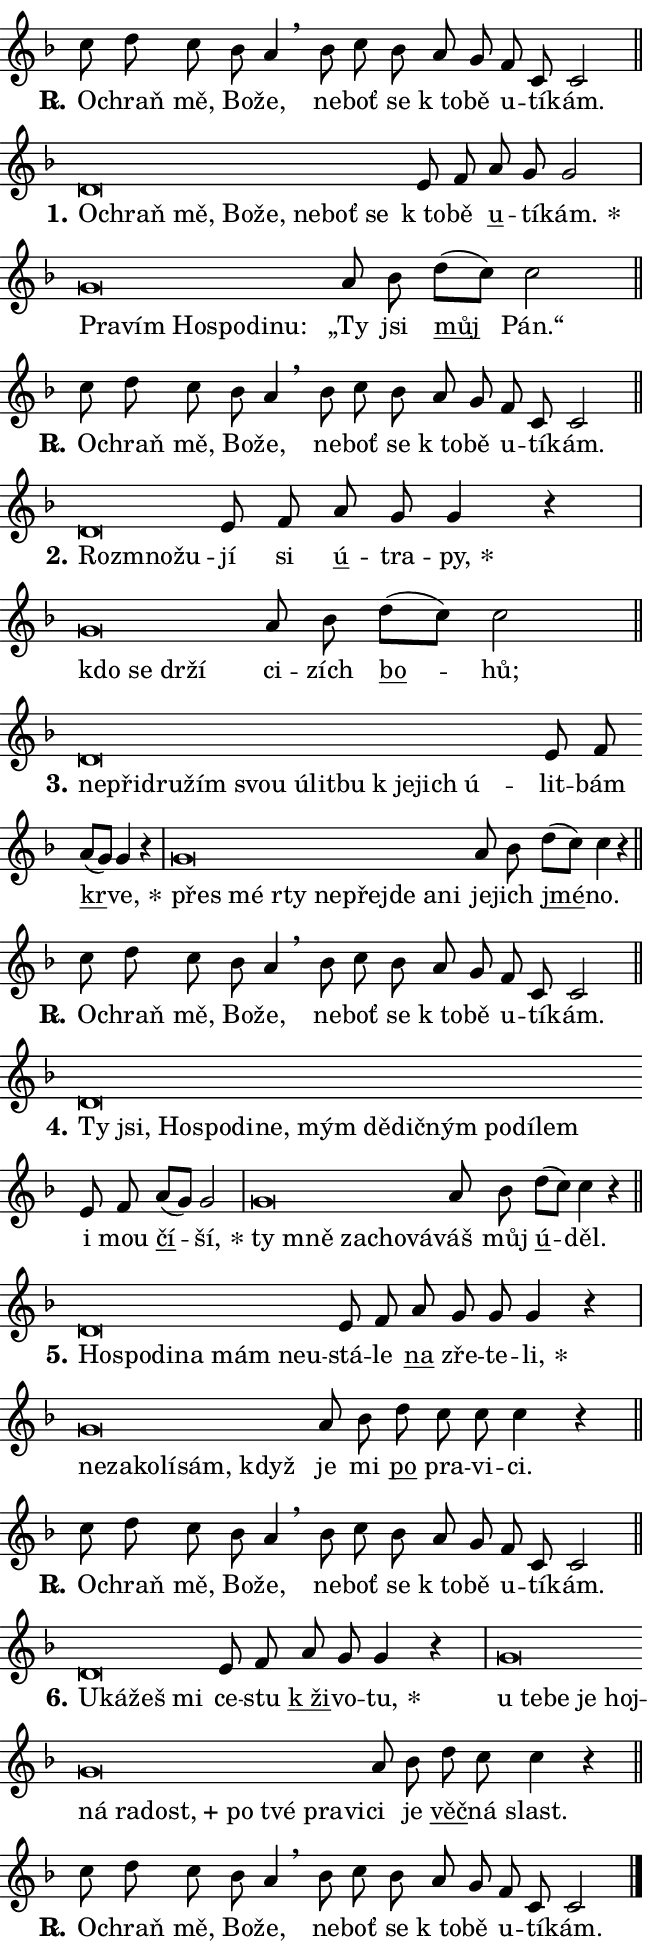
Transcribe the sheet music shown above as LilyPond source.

\version "2.24.0"
\header { tagline = "" }
\paper {
  indent = 0\cm
  top-margin = 0\cm
  right-margin = 0.13\cm % to fit lyric hyphens
  bottom-margin = 0\cm
  left-margin = 0\cm
  paper-width = 11\cm
  page-breaking = #ly:one-page-breaking
  system-system-spacing.basic-distance = #11
  score-system-spacing.basic-distance = #11
  ragged-last = ##f
}


%% Author: Thomas Morley
%% https://lists.gnu.org/archive/html/lilypond-user/2020-05/msg00002.html
#(define (line-position grob)
"Returns position of @var[grob} in current system:
   @code{'start}, if at first time-step
   @code{'end}, if at last time-step
   @code{'middle} otherwise
"
  (let* ((col (ly:item-get-column grob))
         (ln (ly:grob-object col 'left-neighbor))
         (rn (ly:grob-object col 'right-neighbor))
         (col-to-check-left (if (ly:grob? ln) ln col))
         (col-to-check-right (if (ly:grob? rn) rn col))
         (break-dir-left
           (and
             (ly:grob-property col-to-check-left 'non-musical #f)
             (ly:item-break-dir col-to-check-left)))
         (break-dir-right
           (and
             (ly:grob-property col-to-check-right 'non-musical #f)
             (ly:item-break-dir col-to-check-right))))
        (cond ((eqv? 1 break-dir-left) 'start)
              ((eqv? -1 break-dir-right) 'end)
              (else 'middle))))

#(define (tranparent-at-line-position vctor)
  (lambda (grob)
  "Relying on @code{line-position} select the relevant enry from @var{vctor}.
Used to determine transparency,"
    (case (line-position grob)
      ((end) (not (vector-ref vctor 0)))
      ((middle) (not (vector-ref vctor 1)))
      ((start) (not (vector-ref vctor 2))))))

noteHeadBreakVisibility =
#(define-music-function (break-visibility)(vector?)
"Makes @code{NoteHead}s transparent relying on @var{break-visibility}"
#{
  \override NoteHead.transparent =
    #(tranparent-at-line-position break-visibility)
#})

#(define delete-ledgers-for-transparent-note-heads
  (lambda (grob)
    "Reads whether a @code{NoteHead} is transparent.
If so this @code{NoteHead} is removed from @code{'note-heads} from
@var{grob}, which is supposed to be @code{LedgerLineSpanner}.
As a result ledgers are not printed for this @code{NoteHead}"
    (let* ((nhds-array (ly:grob-object grob 'note-heads))
           (nhds-list
             (if (ly:grob-array? nhds-array)
                 (ly:grob-array->list nhds-array)
                 '()))
           ;; Relies on the transparent-property being done before
           ;; Staff.LedgerLineSpanner.after-line-breaking is executed.
           ;; This is fragile ...
           (to-keep
             (remove
               (lambda (nhd)
                 (ly:grob-property nhd 'transparent #f))
               nhds-list)))
      ;; TODO find a better method to iterate over grob-arrays, similiar
      ;; to filter/remove etc for lists
      ;; For now rebuilt from scratch
      (set! (ly:grob-object grob 'note-heads)  '())
      (for-each
        (lambda (nhd)
          (ly:pointer-group-interface::add-grob grob 'note-heads nhd))
        to-keep))))

squashNotes = {
  \override NoteHead.X-extent = #'(-0.2 . 0.2)
  \override NoteHead.Y-extent = #'(-0.75 . 0)
  \override NoteHead.stencil =
    #(lambda (grob)
       (let ((pos (ly:grob-property grob 'staff-position)))
         (begin
           (if (< pos -7) (display "ERROR: Lower brevis then expected\n") (display ""))
           (if (<= pos -6) ly:text-interface::print ly:note-head::print))))
}
unSquashNotes = {
  \revert NoteHead.X-extent
  \revert NoteHead.Y-extent
  \revert NoteHead.stencil
}

hideNotes = \noteHeadBreakVisibility #begin-of-line-visible
unHideNotes = \noteHeadBreakVisibility #all-visible

% work-around for resetting accidentals
% https://lilypond.org/doc/v2.23/Documentation/notation/displaying-rhythms#unmetered-music
cadenzaMeasure = {
  \cadenzaOff
  \partial 1024 s1024
  \cadenzaOn
}

#(define-markup-command (accent layout props text) (markup?)
  "Underline accented syllable"
  (interpret-markup layout props
    #{\markup \override #'(offset . 4.3) \underline { #text }#}))

responsum = \markup \concat {
  "R" \hspace #-1.05 \path #0.1 #'((moveto 0 0.07) (lineto 0.9 0.8)) \hspace #0.05 "."
}

spaceSize = #0.6828661417322834 % exact space size for TeX Gyre Schola

\layout {
  \context {
    \Staff
    \remove "Time_signature_engraver"
    \override LedgerLineSpanner.after-line-breaking = #delete-ledgers-for-transparent-note-heads
  }
  \context {
    \Lyrics {
      \override LyricSpace.minimum-distance = \spaceSize
      \override LyricText.font-name = #"TeX Gyre Schola"
      \override LyricText.font-size = 1
      \override StanzaNumber.font-name = #"TeX Gyre Schola Bold"
      \override StanzaNumber.font-size = 1
    }
  }
  \context {
    \Score 
    \override NoteHead.text =
      #(lambda (grob) 
        (let ((pos (ly:grob-property grob 'staff-position)))
          #{\markup {
            \combine
              \halign #-0.55 \raise #(if (= pos -6) 0 0.5) \override #'(thickness . 2) \draw-line #'(3.2 . 0)
              \musicglyph "noteheads.sM1"
          }#}))
  }
}

% magnetic-lyrics.ily
%
%   written by
%     Jean Abou Samra <jean@abou-samra.fr>
%     Werner Lemberg <wl@gnu.org>
%
%   adapted by
%     Jiri Hon <jiri.hon@gmail.com>
%
% Version 2022-Apr-15

% https://www.mail-archive.com/lilypond-user@gnu.org/msg149350.html

#(define (Left_hyphen_pointer_engraver context)
   "Collect syllable-hyphen-syllable occurrences in lyrics and store
them in properties.  This engraver only looks to the left.  For
example, if the lyrics input is @code{foo -- bar}, it does the
following.

@itemize @bullet
@item
Set the @code{text} property of the @code{LyricHyphen} grob between
@q{foo} and @q{bar} to @code{foo}.

@item
Set the @code{left-hyphen} property of the @code{LyricText} grob with
text @q{foo} to the @code{LyricHyphen} grob between @q{foo} and
@q{bar}.
@end itemize

Use this auxiliary engraver in combination with the
@code{lyric-@/text::@/apply-@/magnetic-@/offset!} hook."
   (let ((hyphen #f)
         (text #f))
     (make-engraver
      (acknowledgers
       ((lyric-syllable-interface engraver grob source-engraver)
        (set! text grob)))
      (end-acknowledgers
       ((lyric-hyphen-interface engraver grob source-engraver)
        ;(when (not (grob::has-interface grob 'lyric-space-interface))
          (set! hyphen grob)));)
      ((stop-translation-timestep engraver)
       (when (and text hyphen)
         (ly:grob-set-object! text 'left-hyphen hyphen))
       (set! text #f)
       (set! hyphen #f)))))

#(define (lyric-text::apply-magnetic-offset! grob)
   "If the space between two syllables is less than the value in
property @code{LyricText@/.details@/.squash-threshold}, move the right
syllable to the left so that it gets concatenated with the left
syllable.

Use this function as a hook for
@code{LyricText@/.after-@/line-@/breaking} if the
@code{Left_@/hyphen_@/pointer_@/engraver} is active."
   (let ((hyphen (ly:grob-object grob 'left-hyphen #f)))
     (when hyphen
       (let ((left-text (ly:spanner-bound hyphen LEFT)))
         (when (grob::has-interface left-text 'lyric-syllable-interface)
           (let* ((common (ly:grob-common-refpoint grob left-text X))
                  (this-x-ext (ly:grob-extent grob common X))
                  (left-x-ext
                   (begin
                     ;; Trigger magnetism for left-text.
                     (ly:grob-property left-text 'after-line-breaking)
                     (ly:grob-extent left-text common X)))
                  ;; `delta` is the gap width between two syllables.
                  (delta (- (interval-start this-x-ext)
                            (interval-end left-x-ext)))
                  (details (ly:grob-property grob 'details))
                  (threshold (assoc-get 'squash-threshold details 0.2)))
             (when (< delta threshold)
               (let* (;; We have to manipulate the input text so that
                      ;; ligatures crossing syllable boundaries are not
                      ;; disabled.  For languages based on the Latin
                      ;; script this is essentially a beautification.
                      ;; However, for non-Western scripts it can be a
                      ;; necessity.
                      (lt (ly:grob-property left-text 'text))
                      (rt (ly:grob-property grob 'text))
                      (is-space (grob::has-interface hyphen 'lyric-space-interface))
                      (space (if is-space " " ""))
                      (extra-delta (if is-space spaceSize 0))
                      ;; Append new syllable.
                      (ltrt-space (if (and (string? lt) (string? rt))
                                (string-append lt space rt)
                                (make-concat-markup (list lt space rt))))
                      ;; Right-align `ltrt` to the right side.
                      (ltrt-space-markup (grob-interpret-markup
                               grob
                               (make-translate-markup
                                (cons (interval-length this-x-ext) 0)
                                (make-right-align-markup ltrt-space)))))
                 (begin
                   ;; Don't print `left-text`.
                   (ly:grob-set-property! left-text 'stencil #f)
                   ;; Set text and stencil (which holds all collected
                   ;; syllables so far) and shift it to the left.
                   (ly:grob-set-property! grob 'text ltrt-space)
                   (ly:grob-set-property! grob 'stencil ltrt-space-markup)
                   (ly:grob-translate-axis! grob (- (- delta extra-delta)) X))))))))))


#(define (lyric-hyphen::displace-bounds-first grob)
   ;; Make very sure this callback isn't triggered too early.
   (let ((left (ly:spanner-bound grob LEFT))
         (right (ly:spanner-bound grob RIGHT)))
     (ly:grob-property left 'after-line-breaking)
     (ly:grob-property right 'after-line-breaking)
     (ly:lyric-hyphen::print grob)))

squashThreshold = #0.4

\layout {
  \context {
    \Lyrics
    \consists #Left_hyphen_pointer_engraver
    \override LyricText.after-line-breaking =
      #lyric-text::apply-magnetic-offset!
    \override LyricHyphen.stencil = #lyric-hyphen::displace-bounds-first
    \override LyricText.details.squash-threshold = \squashThreshold
    \override LyricHyphen.minimum-distance = 0
    \override LyricHyphen.minimum-length = \squashThreshold
  }
}

squashText = \override LyricText.details.squash-threshold = 9999
unSquashText = \override LyricText.details.squash-threshold = \squashThreshold

leftText = \override LyricText.self-alignment-X = #LEFT
unLeftText = \revert LyricText.self-alignment-X

starOffset = #(lambda (grob) 
                (let ((x_offset (ly:self-alignment-interface::aligned-on-x-parent grob)))
                  (if (= x_offset 0) 0 (+ x_offset 1.2))))

star = #(define-music-function (syllable)(string?)
"Append star separator at the end of a syllable"
#{
  \once \override LyricText.X-offset = #starOffset
  \lyricmode { \markup {
    #syllable
    \override #'((font-name . "TeX Gyre Schola Bold")) \hspace #0.2 \lower #0.65 \larger "*"
  } }
#})

starAccent = #(define-music-function (syllable)(string?)
"Append star separator at the end of a syllable and make accent"
#{
  \once \override LyricText.X-offset = #starOffset
  \lyricmode { \markup {
    \accent #syllable
    \override #'((font-name . "TeX Gyre Schola Bold")) \hspace #0.2 \lower #0.65 \larger "*"
  } }
#})

breath = #(define-music-function (syllable)(string?)
"Append breathing indicator at the end of a syllable"
#{
  \lyricmode { \markup { #syllable "+" } }
#})

optionalBreath = #(define-music-function (syllable)(string?)
"Append optional breathing indicator at the end of a syllable"
#{
  \lyricmode { \markup { #syllable "(+)" } }
#})


\score {
    <<
        \new Voice = "melody" { \cadenzaOn \key f \major \relative { c''8 d c bes a4 \breathe \bar "" bes8 c bes \bar "" a g \bar "" f c c2 \cadenzaMeasure \bar "||" \break } }
        \new Lyrics \lyricsto "melody" { \lyricmode { \set stanza = \responsum
O -- chraň mě, Bo -- že, ne -- boť se "k to" -- bě u -- tí -- kám. } }
    >>
    \layout {}
}

\score {
    <<
        \new Voice = "melody" { \cadenzaOn \key f \major \relative { \squashNotes d'\breve*1/16 \hideNotes \breve*1/16 \bar "" \breve*1/16 \bar "" \breve*1/16 \bar "" \breve*1/16 \bar "" \breve*1/16 \bar "" \breve*1/16 \breve*1/16 \bar "" \unHideNotes \unSquashNotes e8 f \bar "" a g g2 \cadenzaMeasure \bar "|" \squashNotes g\breve*1/16 \hideNotes \breve*1/16 \bar "" \breve*1/16 \bar "" \breve*1/16 \bar "" \breve*1/16 \breve*1/16 \bar "" \unHideNotes \unSquashNotes a8 bes \bar "" d[( c)] c2 \cadenzaMeasure \bar "||" \break } }
        \new Lyrics \lyricsto "melody" { \lyricmode { \set stanza = "1."
\leftText O -- \squashText chraň mě, Bo -- že, ne -- boť se \unLeftText \unSquashText "k to" -- bě \markup \accent u -- tí -- \star kám. \leftText Pra -- \squashText vím Ho -- spo -- di -- nu: \unLeftText \unSquashText „Ty jsi \markup \accent můj Pán.“ } }
    >>
    \layout {}
}

\score {
    <<
        \new Voice = "melody" { \cadenzaOn \key f \major \relative { c''8 d c bes a4 \breathe \bar "" bes8 c bes \bar "" a g \bar "" f c c2 \cadenzaMeasure \bar "||" \break } }
        \new Lyrics \lyricsto "melody" { \lyricmode { \set stanza = \responsum
O -- chraň mě, Bo -- že, ne -- boť se "k to" -- bě u -- tí -- kám. } }
    >>
    \layout {}
}

\score {
    <<
        \new Voice = "melody" { \cadenzaOn \key f \major \relative { \squashNotes d'\breve*1/16 \hideNotes \breve*1/16 \breve*1/16 \bar "" \unHideNotes \unSquashNotes e8 f \bar "" a g g4 r \cadenzaMeasure \bar "|" \squashNotes g\breve*1/16 \hideNotes \breve*1/16 \bar "" \breve*1/16 \breve*1/16 \bar "" \unHideNotes \unSquashNotes a8 bes \bar "" d[( c)] c2 \cadenzaMeasure \bar "||" \break } }
        \new Lyrics \lyricsto "melody" { \lyricmode { \set stanza = "2."
\leftText Roz -- \squashText mno -- žu -- \unLeftText \unSquashText jí si \markup \accent ú -- tra -- \star py, \leftText kdo \squashText se dr -- ží \unLeftText \unSquashText ci -- zích \markup \accent bo -- hů; } }
    >>
    \layout {}
}

\score {
    <<
        \new Voice = "melody" { \cadenzaOn \key f \major \relative { \squashNotes d'\breve*1/16 \hideNotes \breve*1/16 \bar "" \breve*1/16 \bar "" \breve*1/16 \bar "" \breve*1/16 \bar "" \breve*1/16 \bar "" \breve*1/16 \bar "" \breve*1/16 \bar "" \breve*1/16 \bar "" \breve*1/16 \breve*1/16 \bar "" \unHideNotes \unSquashNotes e8 f \bar "" a[( g)] g4 r \cadenzaMeasure \bar "|" \squashNotes g\breve*1/16 \hideNotes \breve*1/16 \bar "" \breve*1/16 \bar "" \breve*1/16 \bar "" \breve*1/16 \bar "" \breve*1/16 \bar "" \breve*1/16 \breve*1/16 \bar "" \unHideNotes \unSquashNotes a8 bes \bar "" d[( c)] c4 r \cadenzaMeasure \bar "||" \break } }
        \new Lyrics \lyricsto "melody" { \lyricmode { \set stanza = "3."
\leftText ne -- \squashText při -- dru -- žím svou ú -- lit -- bu "k je" -- jich ú -- \unLeftText \unSquashText lit -- bám \markup \accent kr -- \star ve, \leftText přes \squashText mé rty ne -- přej -- de a -- ni \unLeftText \unSquashText je -- jich \markup \accent jmé -- no. } }
    >>
    \layout {}
}

\score {
    <<
        \new Voice = "melody" { \cadenzaOn \key f \major \relative { c''8 d c bes a4 \breathe \bar "" bes8 c bes \bar "" a g \bar "" f c c2 \cadenzaMeasure \bar "||" \break } }
        \new Lyrics \lyricsto "melody" { \lyricmode { \set stanza = \responsum
O -- chraň mě, Bo -- že, ne -- boť se "k to" -- bě u -- tí -- kám. } }
    >>
    \layout {}
}

\score {
    <<
        \new Voice = "melody" { \cadenzaOn \key f \major \relative { \squashNotes d'\breve*1/16 \hideNotes \breve*1/16 \bar "" \breve*1/16 \bar "" \breve*1/16 \bar "" \breve*1/16 \bar "" \breve*1/16 \bar "" \breve*1/16 \bar "" \breve*1/16 \bar "" \breve*1/16 \bar "" \breve*1/16 \bar "" \breve*1/16 \bar "" \breve*1/16 \breve*1/16 \bar "" \unHideNotes \unSquashNotes e8 f \bar "" a[( g)] g2 \cadenzaMeasure \bar "|" \squashNotes g\breve*1/16 \hideNotes \breve*1/16 \bar "" \breve*1/16 \bar "" \breve*1/16 \breve*1/16 \bar "" \unHideNotes \unSquashNotes a8 bes \bar "" d[( c)] c4 r \cadenzaMeasure \bar "||" \break } }
        \new Lyrics \lyricsto "melody" { \lyricmode { \set stanza = "4."
\leftText Ty \squashText jsi, Ho -- spo -- di -- ne, mým dě -- dič -- ným po -- dí -- lem \unLeftText \unSquashText i mou \markup \accent čí -- \star ší, \leftText ty \squashText mně za -- cho -- vá -- \unLeftText \unSquashText váš můj \markup \accent ú -- děl. } }
    >>
    \layout {}
}

\score {
    <<
        \new Voice = "melody" { \cadenzaOn \key f \major \relative { \squashNotes d'\breve*1/16 \hideNotes \breve*1/16 \bar "" \breve*1/16 \bar "" \breve*1/16 \bar "" \breve*1/16 \bar "" \breve*1/16 \breve*1/16 \bar "" \unHideNotes \unSquashNotes e8 f \bar "" a g g g4 r \cadenzaMeasure \bar "|" \squashNotes g\breve*1/16 \hideNotes \breve*1/16 \bar "" \breve*1/16 \bar "" \breve*1/16 \bar "" \breve*1/16 \breve*1/16 \bar "" \unHideNotes \unSquashNotes a8 bes \bar "" d c c c4 r \cadenzaMeasure \bar "||" \break } }
        \new Lyrics \lyricsto "melody" { \lyricmode { \set stanza = "5."
\leftText Ho -- \squashText spo -- di -- na mám ne -- u -- \unLeftText \unSquashText stá -- le \markup \accent na zře -- te -- \star li, \leftText ne -- \squashText za -- ko -- lí -- sám, když \unLeftText \unSquashText je mi \markup \accent po pra -- vi -- ci. } }
    >>
    \layout {}
}

\score {
    <<
        \new Voice = "melody" { \cadenzaOn \key f \major \relative { c''8 d c bes a4 \breathe \bar "" bes8 c bes \bar "" a g \bar "" f c c2 \cadenzaMeasure \bar "||" \break } }
        \new Lyrics \lyricsto "melody" { \lyricmode { \set stanza = \responsum
O -- chraň mě, Bo -- že, ne -- boť se "k to" -- bě u -- tí -- kám. } }
    >>
    \layout {}
}

\score {
    <<
        \new Voice = "melody" { \cadenzaOn \key f \major \relative { \squashNotes d'\breve*1/16 \hideNotes \breve*1/16 \bar "" \breve*1/16 \breve*1/16 \bar "" \unHideNotes \unSquashNotes e8 f \bar "" a g g4 r \cadenzaMeasure \bar "|" \squashNotes g\breve*1/16 \hideNotes \breve*1/16 \bar "" \breve*1/16 \bar "" \breve*1/16 \bar "" \breve*1/16 \bar "" \breve*1/16 \bar "" \breve*1/16 \bar "" \breve*1/16 \bar "" \breve*1/16 \bar "" \breve*1/16 \bar "" \breve*1/16 \breve*1/16 \bar "" \unHideNotes \unSquashNotes a8 bes \bar "" d c c4 r \cadenzaMeasure \bar "||" \break } }
        \new Lyrics \lyricsto "melody" { \lyricmode { \set stanza = "6."
\leftText U -- \squashText ká -- žeš mi \unLeftText \unSquashText ce -- stu \markup \accent "k ži" -- vo -- \star tu, \leftText u \squashText te -- be je hoj -- ná ra -- \breath "dost," po tvé pra -- vi -- \unLeftText \unSquashText ci je \markup \accent věč -- ná slast. } }
    >>
    \layout {}
}

\score {
    <<
        \new Voice = "melody" { \cadenzaOn \key f \major \relative { c''8 d c bes a4 \breathe \bar "" bes8 c bes \bar "" a g \bar "" f c c2 \cadenzaMeasure \bar "||" \break } \bar "|." }
        \new Lyrics \lyricsto "melody" { \lyricmode { \set stanza = \responsum
O -- chraň mě, Bo -- že, ne -- boť se "k to" -- bě u -- tí -- kám. } }
    >>
    \layout {}
}
